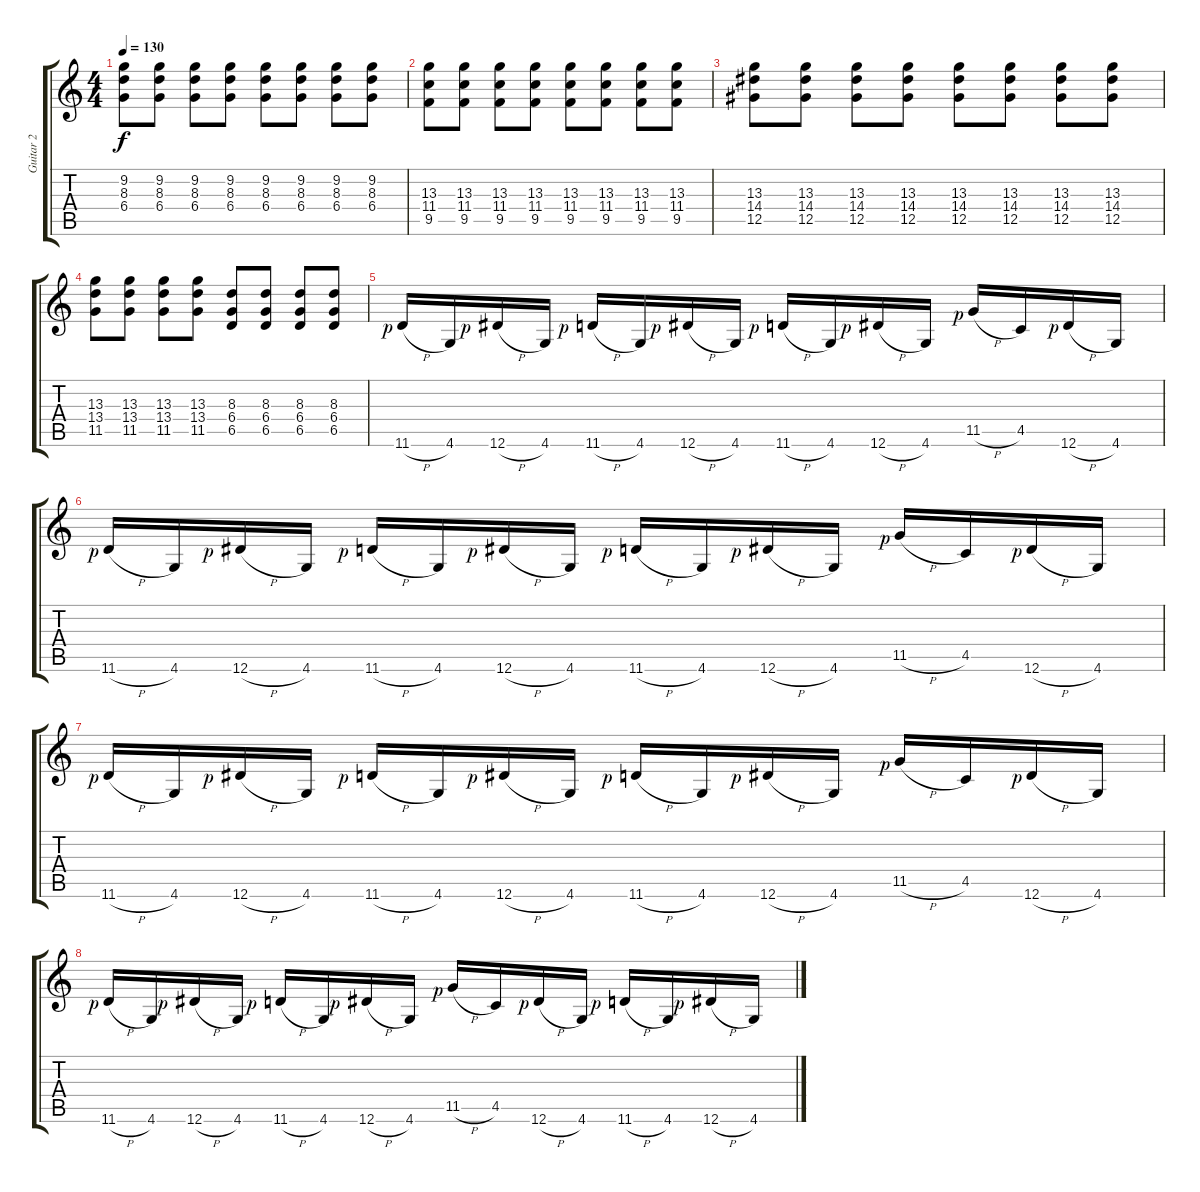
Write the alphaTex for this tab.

\track ("Guitar 2" "Guitar 2") {instrument electricguitarclean}
\staff {score tabs}
\tuning (Eb4 Bb3 Gb3 Db3 Ab2 Eb2) {hide}
\ts (4 4)
\tempo 130
\clef g2
\ks c
(9.2 8.3 6.4).8{dy f instrument distortionguitar} (9.2 8.3 6.4).8 (9.2 8.3 6.4).8 (9.2 8.3 6.4).8 (9.2 8.3 6.4).8 (9.2 8.3 6.4).8 (9.2 8.3 6.4).8 (9.2 8.3 6.4).8 |
(13.3 11.4 9.5).8 (13.3 11.4 9.5).8 (13.3 11.4 9.5).8 (13.3 11.4 9.5).8 (13.3 11.4 9.5).8 (13.3 11.4 9.5).8 (13.3 11.4 9.5).8 (13.3 11.4 9.5).8 |
(13.3 14.4 12.5).8 (13.3 14.4 12.5).8 (13.3 14.4 12.5).8 (13.3 14.4 12.5).8 (13.3 14.4 12.5).8 (13.3 14.4 12.5).8 (13.3 14.4 12.5).8 (13.3 14.4 12.5).8 |
(13.3 13.4 11.5).8 (13.3 13.4 11.5).8 (13.3 13.4 11.5).8 (13.3 13.4 11.5).8 (8.3 6.4 6.5).8 (8.3 6.4 6.5).8 (8.3 6.4 6.5).8 (8.3 6.4 6.5).8 |
11.6{h rf 1}.16{balance 16 instrument distortionguitar} 4.6.16 12.6{h rf 1}.16 4.6.16 11.6{h rf 1}.16 4.6.16 12.6{h rf 1}.16 4.6.16 11.6{h rf 1}.16 4.6.16 12.6{h rf 1}.16 4.6.16 11.5{h rf 1}.16 4.5.16 12.6{h rf 1}.16 4.6.16 |
11.6{h rf 1}.16 4.6.16 12.6{h rf 1}.16 4.6.16 11.6{h rf 1}.16 4.6.16 12.6{h rf 1}.16 4.6.16 11.6{h rf 1}.16 4.6.16 12.6{h rf 1}.16 4.6.16 11.5{h rf 1}.16 4.5.16 12.6{h rf 1}.16 4.6.16 |
11.6{h rf 1}.16 4.6.16 12.6{h rf 1}.16 4.6.16 11.6{h rf 1}.16 4.6.16 12.6{h rf 1}.16 4.6.16 11.6{h rf 1}.16 4.6.16 12.6{h rf 1}.16 4.6.16 11.5{h rf 1}.16 4.5.16 12.6{h rf 1}.16 4.6.16 |
11.6{h rf 1}.16 4.6.16 12.6{h rf 1}.16 4.6.16 11.6{h rf 1}.16 4.6.16 12.6{h rf 1}.16 4.6.16 11.5{h rf 1}.16 4.5.16 12.6{h rf 1}.16 4.6.16 11.6{h rf 1}.16 4.6.16 12.6{h rf 1}.16 4.6.16
